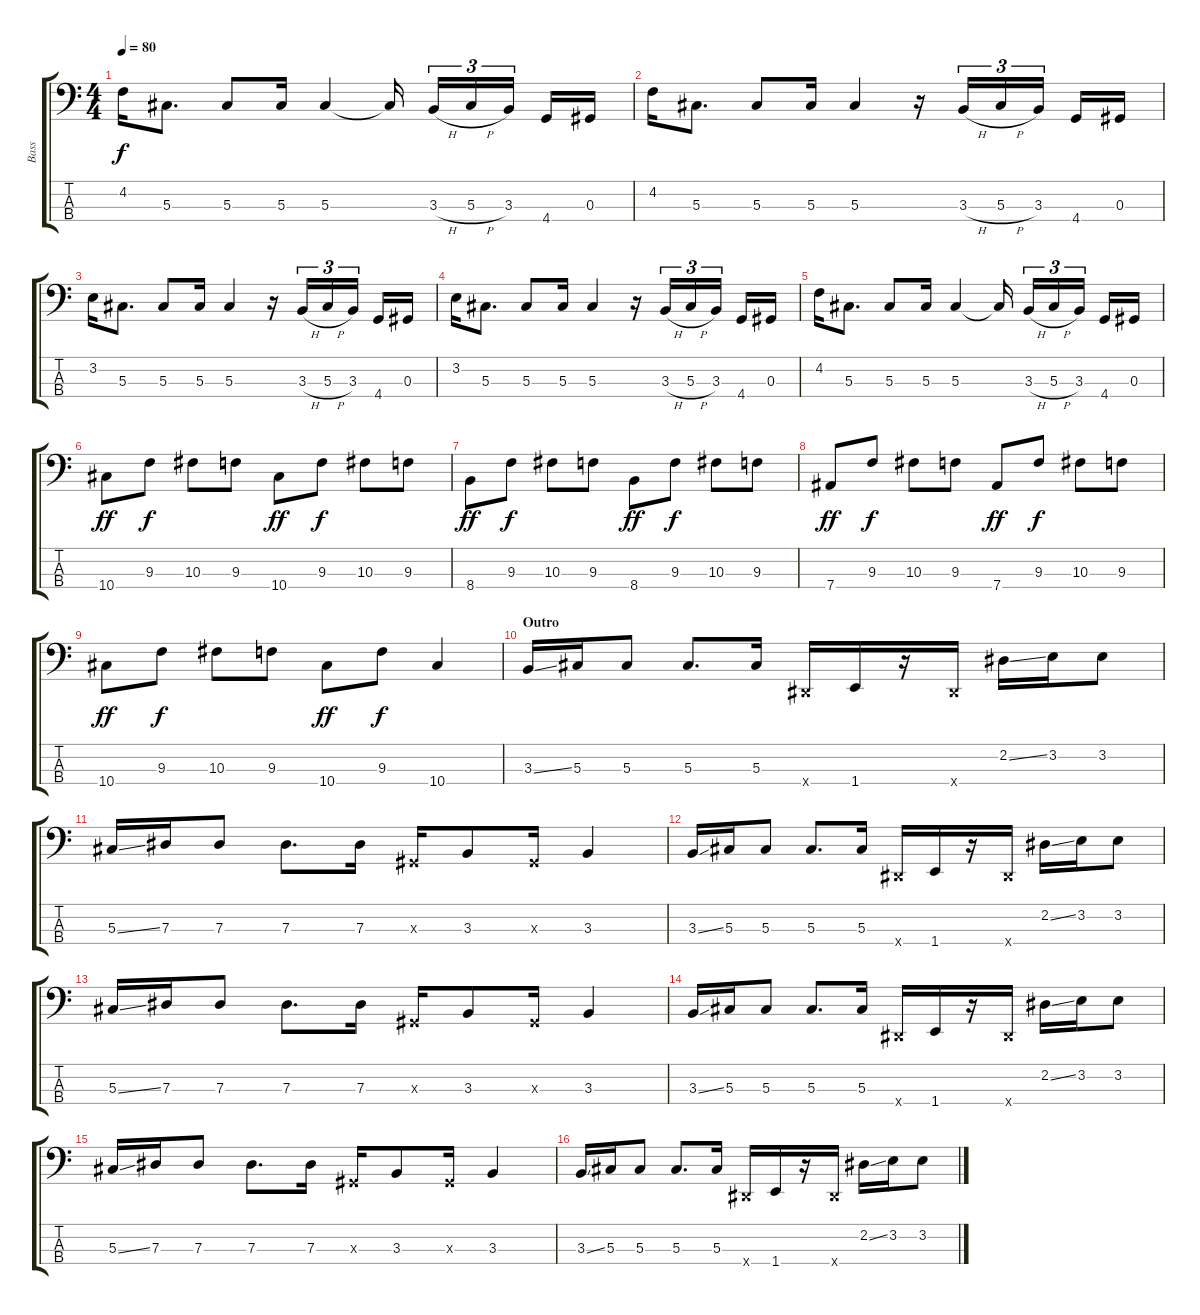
\track ("Bass" "Bass") {instrument electricbasspick}
\staff {score tabs}
\tuning (Gb2 Db2 Ab1 Eb1) {hide}
\ts (4 4)
\tempo 80
\clef f4
\ks c
4.2.16{dy f} 5.3.8{d} 5.3.8 5.3.16 5.3.4 5.3{t}.16 3.3{h}.16{tu (3 2)} 5.3{h}.16{tu (3 2)} 3.3.16{tu (3 2)} 4.4.16 0.3.16 |
4.2.16 5.3.8{d} 5.3.8 5.3.16 5.3.4 r.16 3.3{h}.16{tu (3 2)} 5.3{h}.16{tu (3 2)} 3.3.16{tu (3 2)} 4.4.16 0.3.16 |
3.2.16 5.3.8{d} 5.3.8 5.3.16 5.3.4 r.16 3.3{h}.16{tu (3 2)} 5.3{h}.16{tu (3 2)} 3.3.16{tu (3 2)} 4.4.16 0.3.16 |
3.2.16 5.3.8{d} 5.3.8 5.3.16 5.3.4 r.16 3.3{h}.16{tu (3 2)} 5.3{h}.16{tu (3 2)} 3.3.16{tu (3 2)} 4.4.16 0.3.16 |
4.2.16 5.3.8{d} 5.3.8 5.3.16 5.3.4 5.3{t}.16 3.3{h}.16{tu (3 2)} 5.3{h}.16{tu (3 2)} 3.3.16{tu (3 2)} 4.4.16 0.3.16 |
10.4.8{dy ff} 9.3.8{dy f} 10.3.8 9.3.8 10.4.8{dy ff} 9.3.8{dy f} 10.3.8 9.3.8 |
8.4.8{dy ff} 9.3.8{dy f} 10.3.8 9.3.8 8.4.8{dy ff} 9.3.8{dy f} 10.3.8 9.3.8 |
7.4.8{dy ff} 9.3.8{dy f} 10.3.8 9.3.8 7.4.8{dy ff} 9.3.8{dy f} 10.3.8 9.3.8 |
10.4.8{dy ff} 9.3.8{dy f} 10.3.8 9.3.8 10.4.8{dy ff} 9.3.8{dy f} 10.4.4 |
\section ("" "Outro")
3.3{ss}.16 5.3.16 5.3.8 5.3.8{d} 5.3.16 0.4{x}.16 1.4.16 r.16 0.4{x}.16 2.2{ss}.16 3.2.16 3.2.8 |
5.3{ss}.16 7.3.16 7.3.8 7.3.8{d} 7.3.16 0.3{x}.16 3.3.8 0.3{x}.16 3.3.4 |
3.3{ss}.16 5.3.16 5.3.8 5.3.8{d} 5.3.16 0.4{x}.16 1.4.16 r.16 0.4{x}.16 2.2{ss}.16 3.2.16 3.2.8 |
5.3{ss}.16 7.3.16 7.3.8 7.3.8{d} 7.3.16 0.3{x}.16 3.3.8 0.3{x}.16 3.3.4 |
3.3{ss}.16 5.3.16 5.3.8 5.3.8{d} 5.3.16 0.4{x}.16 1.4.16 r.16 0.4{x}.16 2.2{ss}.16 3.2.16 3.2.8 |
5.3{ss}.16 7.3.16 7.3.8 7.3.8{d} 7.3.16 0.3{x}.16 3.3.8 0.3{x}.16 3.3.4 |
3.3{ss}.16 5.3.16 5.3.8 5.3.8{d} 5.3.16 0.4{x}.16 1.4.16 r.16 0.4{x}.16 2.2{ss}.16 3.2.16 3.2.8
